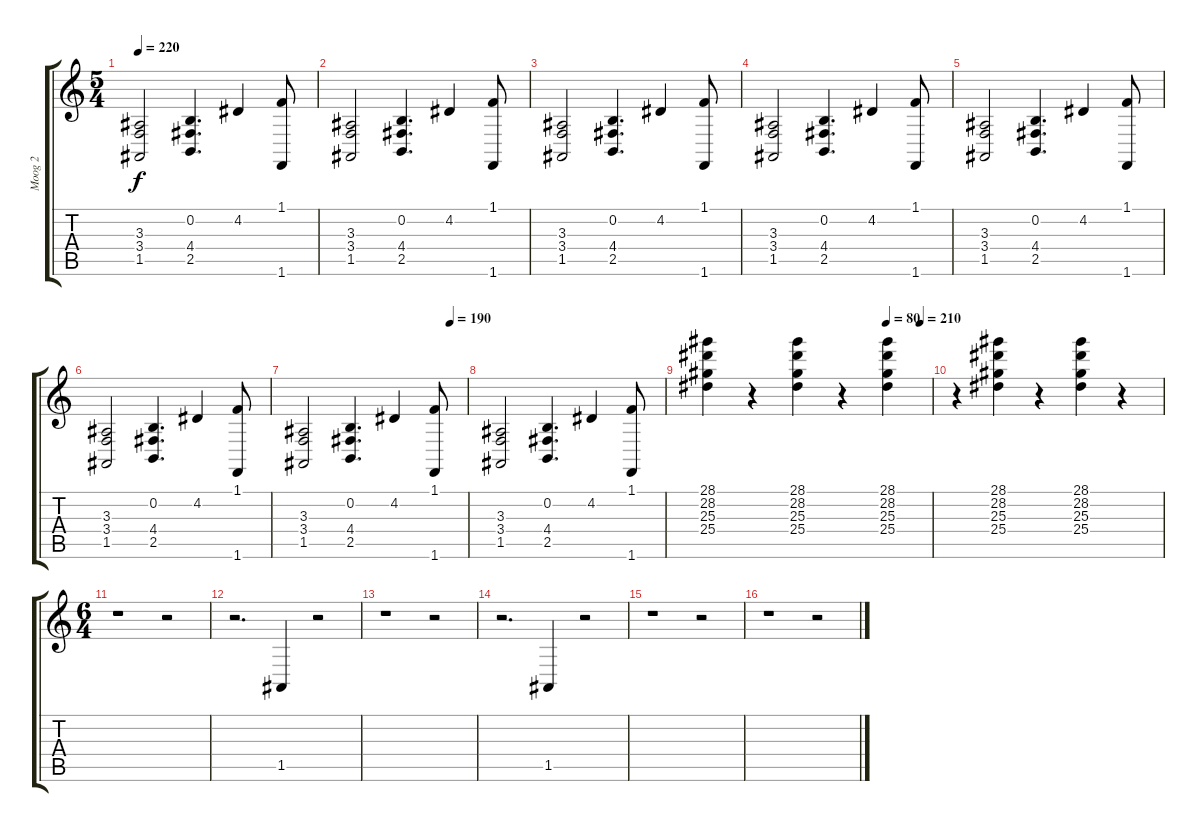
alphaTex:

\track ("Moog 2" "Moog 2") {instrument lead2sawtooth}
\staff {score tabs}
\tuning (E4 B3 G3 D3 A2 E2) {hide}
\ts (5 4)
\tempo 220
\clef g2
\ks c
(3.3 3.4 1.5).2{dy f} (0.2 4.4 2.5).4{d} 4.2.4 (1.1 1.6).8 |
(3.3 3.4 1.5).2 (0.2 4.4 2.5).4{d} 4.2.4 (1.1 1.6).8 |
(3.3 3.4 1.5).2 (0.2 4.4 2.5).4{d} 4.2.4 (1.1 1.6).8 |
(3.3 3.4 1.5).2 (0.2 4.4 2.5).4{d} 4.2.4 (1.1 1.6).8 |
(3.3 3.4 1.5).2 (0.2 4.4 2.5).4{d} 4.2.4 (1.1 1.6).8 |
(3.3 3.4 1.5).2 (0.2 4.4 2.5).4{d} 4.2.4 (1.1 1.6).8 |
\tempo (190 0.9)
(3.3 3.4 1.5).2 (0.2 4.4 2.5).4{d} 4.2.4 (1.1 1.6).8 |
(3.3 3.4 1.5).2 (0.2 4.4 2.5).4{d} 4.2.4 (1.1 1.6).8 |
\tempo (80 0.8)
\tempo (210 0.95)
(28.1 28.2 25.3 25.4).4 r.4 (28.1 28.2 25.3 25.4).4 r.4 (28.1 28.2 25.3 25.4).4 |
r.4 (28.1 28.2 25.3 25.4).4 r.4 (28.1 28.2 25.3 25.4).4 r.4 |
\ts (6 4)
r.1 r.2 |
r.2{d} 1.5.4 r.2 |
r.1 r.2 |
r.2{d} 1.5.4 r.2 |
r.1 r.2 |
r.1 r.2
